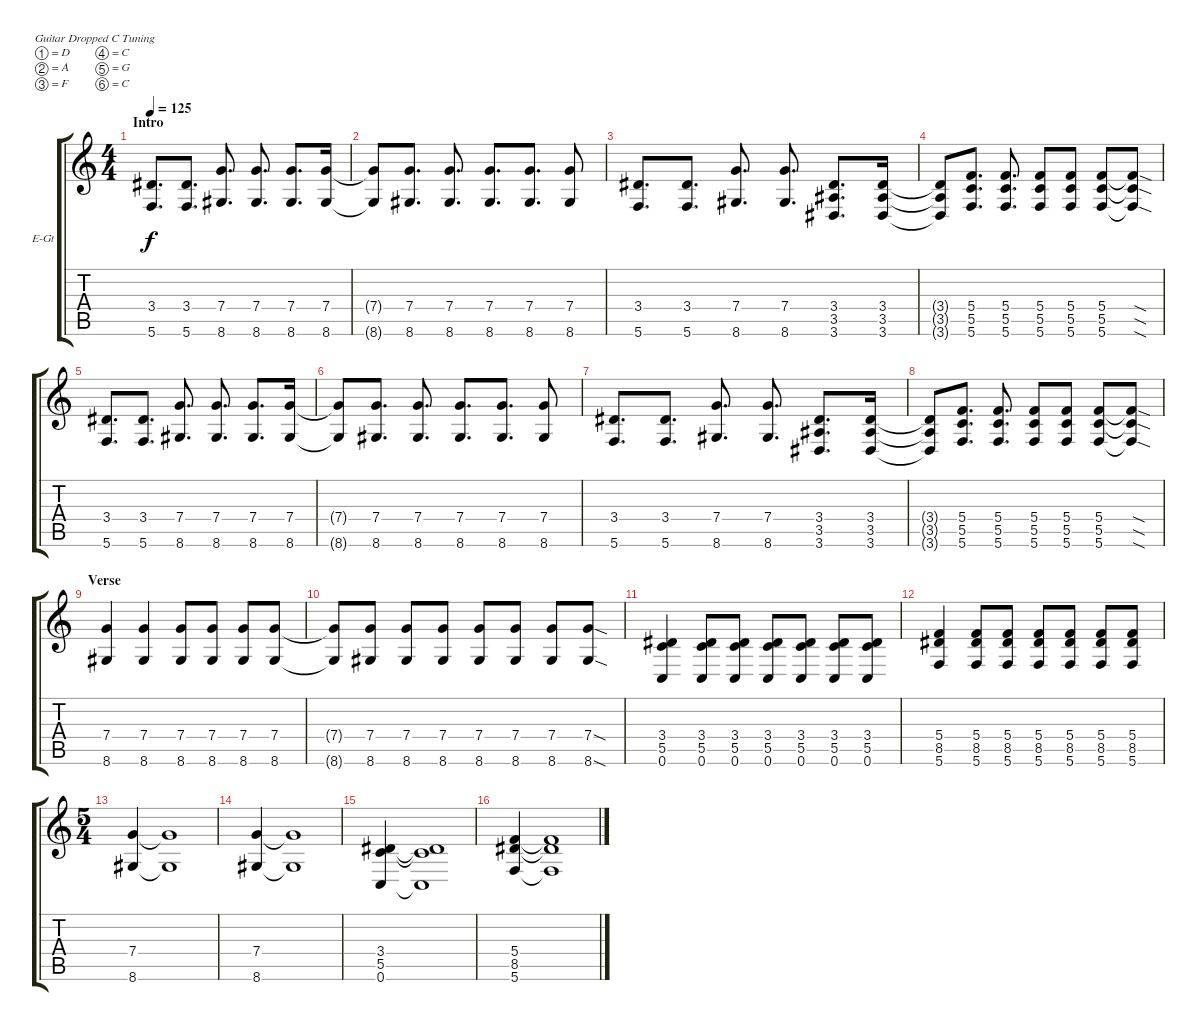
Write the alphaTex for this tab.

\defaultSystemsLayout 4
\bracketExtendMode groupsimilarinstruments
\firstSystemTrackNameOrientation horizontal
\otherSystemsTrackNameOrientation horizontal
\track ("Alex" "E-Gt") {instrument distortionguitar}
\staff {score tabs}
\tuning (D4 A3 F3 C3 G2 C2)
\ts (4 4)
\section ("" "Intro")
\tempo 125
\clef g2
\ks c
(5.6 3.4).8{d dy f instrument distortionguitar} (5.6 3.4).8{d} (8.6 7.4).8{d} (8.6 7.4).8{d} (8.6 7.4).8{d} (8.6 7.4).16 |
(8.6{t} 7.4{t}).8 (8.6 7.4).8{d} (8.6 7.4).8{d} (8.6 7.4).8{d} (8.6 7.4).8{d} (8.6 7.4).8 |
(5.6 3.4).8{d} (5.6 3.4).8{d} (8.6 7.4).8{d} (8.6 7.4).8{d} (3.6 3.5 3.4).8{d} (3.6 3.5 3.4).16 |
(3.6{t} 3.5{t} 3.4{t}).8 (5.6 5.5 5.4).8{d} (5.6 5.5 5.4).8{d} (5.6 5.5 5.4).8 (5.6 5.5 5.4).8 (5.6 5.5 5.4).8 (5.6{sod t} 5.5{sod t} 5.4{sod t}).8 |
(5.6 3.4).8{d} (5.6 3.4).8{d} (8.6 7.4).8{d} (8.6 7.4).8{d} (8.6 7.4).8{d} (8.6 7.4).16 |
(8.6{t} 7.4{t}).8 (8.6 7.4).8{d} (8.6 7.4).8{d} (8.6 7.4).8{d} (8.6 7.4).8{d} (8.6 7.4).8 |
(5.6 3.4).8{d} (5.6 3.4).8{d} (8.6 7.4).8{d} (8.6 7.4).8{d} (3.6 3.5 3.4).8{d} (3.6 3.5 3.4).16 |
(3.6{t} 3.5{t} 3.4{t}).8 (5.6 5.5 5.4).8{d} (5.6 5.5 5.4).8{d} (5.6 5.5 5.4).8 (5.6 5.5 5.4).8 (5.6 5.5 5.4).8 (5.6{sod t} 5.5{sod t} 5.4{sod t}).8 |
\section ("" "Verse")
(8.6 7.4).4 (8.6 7.4).4 (8.6 7.4).8 (8.6 7.4).8 (8.6 7.4).8 (8.6 7.4).8 |
(8.6{t} 7.4{t}).8 (8.6 7.4).8 (8.6 7.4).8 (8.6 7.4).8 (8.6 7.4).8 (8.6 7.4).8 (8.6 7.4).8 (8.6{sod} 7.4{sod}).8 |
(0.6 5.5 3.4).4 (0.6 5.5 3.4).8 (0.6 5.5 3.4).8 (0.6 5.5 3.4).8 (0.6 5.5 3.4).8 (0.6 5.5 3.4).8 (0.6 5.5 3.4).8 |
(5.6 8.5 5.4).4 (5.6 8.5 5.4).8 (5.6 8.5 5.4).8 (5.6 8.5 5.4).8 (5.6 8.5 5.4).8 (5.6 8.5 5.4).8 (5.6 8.5 5.4).8 |
\ts (5 4)
(8.6 7.4).4 (8.6{t} 7.4{t}).1 |
(8.6 7.4).4 (8.6{t} 7.4{t}).1 |
(0.6 5.5 3.4).4 (0.6{t} 5.5{t} 3.4{t}).1 |
(8.5 5.4 5.6).4 (5.6{t} 8.5{t} 5.4{t}).1
